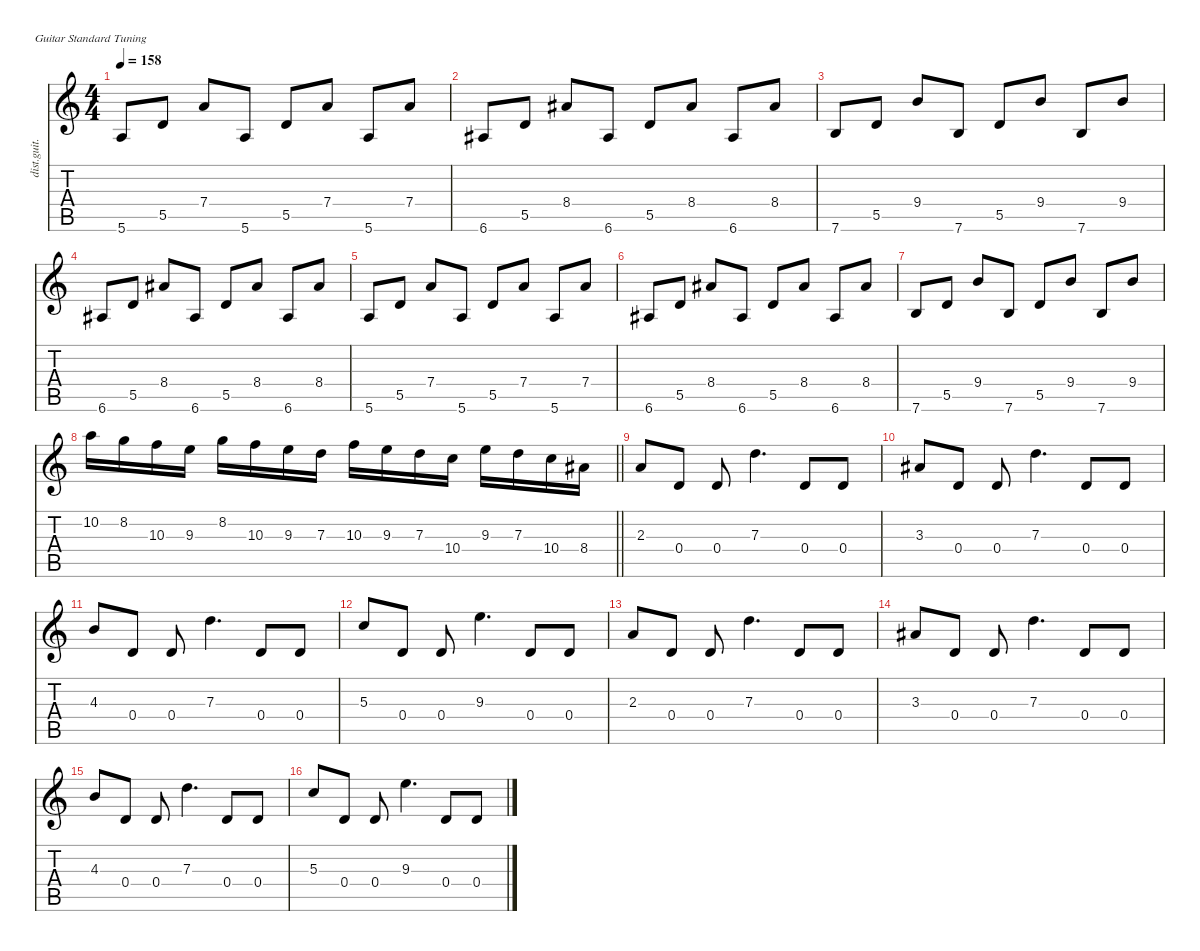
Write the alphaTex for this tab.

\defaultSystemsLayout 4
\hideDynamics
\bracketExtendMode nobrackets
\otherSystemsTrackNameOrientation horizontal
\track ("Guitar 1" "dist.guit.") {defaultSystemsLayout 4 instrument distortionguitar}
\staff {score tabs}
\tuning (E4 B3 G3 D3 A2 E2)
\ts (4 4)
\tempo 158
\clef g2
\ks c
5.6.8{dy f beam Up} 5.5.8{beam Up} 7.4.8{beam Up} 5.6.8{beam Up} 5.5.8{beam Up} 7.4.8{beam Up} 5.6.8{beam Up} 7.4.8{beam Up} |
6.6{acc #}.8{beam Up} 5.5.8{beam Up} 8.4{acc #}.8{beam Up} 6.6{acc #}.8{beam Up} 5.5.8{beam Up} 8.4{acc #}.8{beam Up} 6.6{acc #}.8{beam Up} 8.4{acc #}.8{beam Up} |
7.6.8{beam Up} 5.5.8{beam Up} 9.4.8{beam Up} 7.6.8{beam Up} 5.5.8{beam Up} 9.4.8{beam Up} 7.6.8{beam Up} 9.4.8{beam Up} |
6.6{acc #}.8{beam Up} 5.5.8{beam Up} 8.4{acc #}.8{beam Up} 6.6{acc #}.8{beam Up} 5.5.8{beam Up} 8.4{acc #}.8{beam Up} 6.6{acc #}.8{beam Up} 8.4{acc #}.8{beam Up} |
5.6.8{beam Up} 5.5.8{beam Up} 7.4.8{beam Up} 5.6.8{beam Up} 5.5.8{beam Up} 7.4.8{beam Up} 5.6.8{beam Up} 7.4.8{beam Up} |
6.6{acc #}.8{beam Up} 5.5.8{beam Up} 8.4{acc #}.8{beam Up} 6.6{acc #}.8{beam Up} 5.5.8{beam Up} 8.4{acc #}.8{beam Up} 6.6{acc #}.8{beam Up} 8.4{acc #}.8{beam Up} |
7.6.8{beam Up} 5.5.8{beam Up} 9.4.8{beam Up} 7.6.8{beam Up} 5.5.8{beam Up} 9.4.8{beam Up} 7.6.8{beam Up} 9.4.8{beam Up} |
\barLineRight lightlight
10.2.16{beam Down} 8.2.16{beam Down} 10.3.16{beam Down} 9.3.16{beam Down} 8.2.16{beam Down} 10.3.16{beam Down} 9.3.16{beam Down} 7.3.16{beam Down} 10.3.16{beam Down} 9.3.16{beam Down} 7.3.16{beam Down} 10.4.16{beam Down} 9.3.16{beam Down} 7.3.16{beam Down} 10.4.16{beam Down} 8.4{acc #}.16{beam Down} |
2.3.8{beam Up} 0.4.8{beam Up} 0.4.8{beam Up} 7.3.4{d beam Down} 0.4.8{beam Up} 0.4.8{beam Up} |
3.3{acc #}.8{beam Up} 0.4.8{beam Up} 0.4.8{beam Up} 7.3.4{d beam Down} 0.4.8{beam Up} 0.4.8{beam Up} |
4.3.8{beam Up} 0.4.8{beam Up} 0.4.8{beam Up} 7.3.4{d beam Down} 0.4.8{beam Up} 0.4.8{beam Up} |
5.3.8{beam Up} 0.4.8{beam Up} 0.4.8{beam Up} 9.3.4{d beam Down} 0.4.8{beam Up} 0.4.8{beam Up} |
2.3.8{beam Up} 0.4.8{beam Up} 0.4.8{beam Up} 7.3.4{d beam Down} 0.4.8{beam Up} 0.4.8{beam Up} |
3.3{acc #}.8{beam Up} 0.4.8{beam Up} 0.4.8{beam Up} 7.3.4{d beam Down} 0.4.8{beam Up} 0.4.8{beam Up} |
4.3.8{beam Up} 0.4.8{beam Up} 0.4.8{beam Up} 7.3.4{d beam Down} 0.4.8{beam Up} 0.4.8{beam Up} |
5.3.8{beam Up} 0.4.8{beam Up} 0.4.8{beam Up} 9.3.4{d beam Down} 0.4.8{beam Up} 0.4.8{beam Up}
